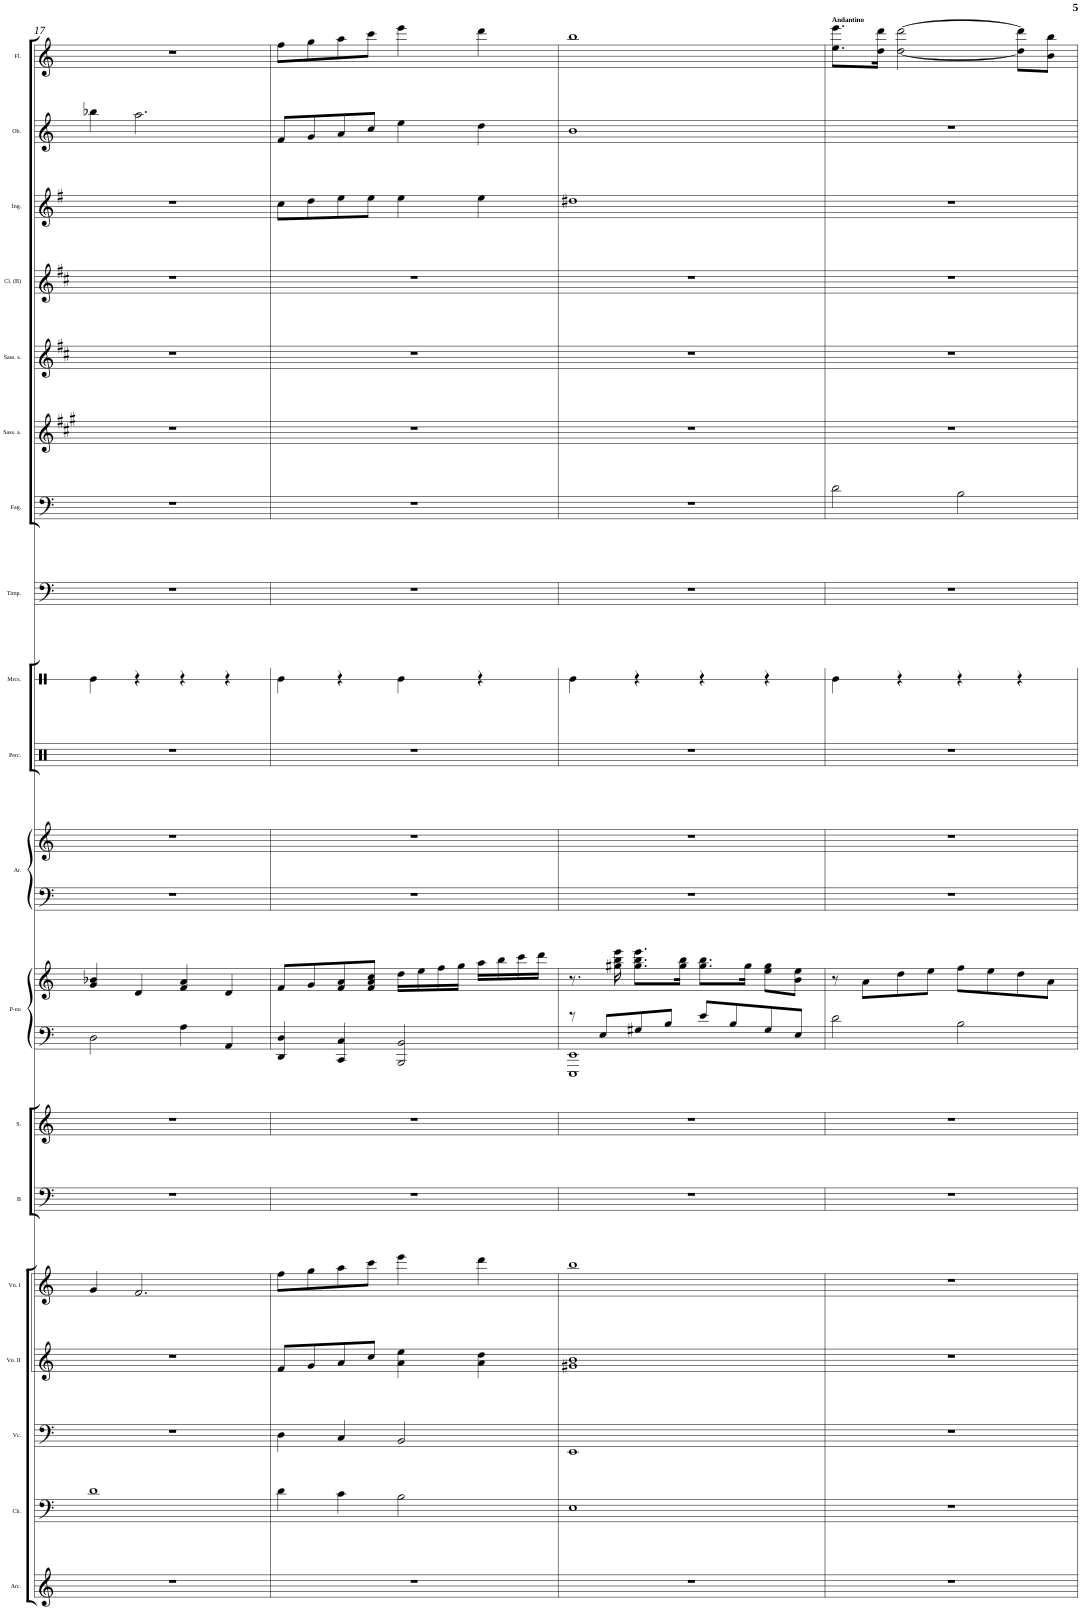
**kern	**kern	**kern	**kern	**kern	**kern	**kern	**kern	**kern	**kern	**kern	**kern	**kern	**kern	**kern	**kern	**kern	**kern	**kern	**kern	**kern
*part19	*part18	*part17	*part16	*part15	*part14	*part13	*part12	*part12	*part11	*part11	*part10	*part9	*part8	*part7	*part6	*part5	*part4	*part3	*part2	*part1
*staff21	*staff20	*staff19	*staff18	*staff17	*staff16	*staff15	*staff14	*staff13	*staff12	*staff11	*staff10	*staff9	*staff8	*staff7	*staff6	*staff5	*staff4	*staff3	*staff2	*staff1
*I"Archi	*I"Contrabass	*I"Violoncello	*I"Violino II	*I"Violino I	*I"Basso	*I"Soprano	*I"Piano	*	*I"Arpa	*	*I"Percussion	*I"Maracas	*I"Timpani	*I"Fagotto	*I"Sassofono alto	*I"Sassofono soprano	*I"Clarinetto in B	*I"Inglese	*I"Oboe	*I"Flauto
*I'Arc.	*I'Cb.	*I'Vc.	*I'Vn. II	*I'Vn. I	*I'B	*I'S.	*I'P-no	*	*I'Ar.	*	*I'Perc.	*I'Mrcs.	*I'Timp.	*I'Fag.	*I'Sass. a.	*I'Sass. s.	*I'Cl. (B)	*I'Ing.	*I'Ob.	*I'Fl.
!!LO:PB:g=z
*clefG2	*clefF4	*clefF4	*clefG2	*clefG2	*clefF4	*clefG2	*clefF4	*clefG2	*clefF4	*clefG2	*clefX	*clefX	*clefF4	*clefF4	*clefG2	*clefG2	*clefG2	*clefG2	*clefG2	*clefG2
*	*Trd7c12	*	*	*	*	*	*	*	*	*	*	*	*	*	*Trd5c9	*Trd1c2	*Trd1c2	*Trd4c7	*	*
*k[]	*k[]	*k[]	*k[]	*k[]	*k[]	*k[]	*k[]	*k[]	*k[]	*k[]	*k[]	*k[]	*k[]	*k[]	*k[f#c#g#]	*k[f#c#]	*k[f#c#]	*k[f#]	*k[]	*k[]
*M4/4	*M4/4	*M4/4	*M4/4	*M4/4	*M4/4	*M4/4	*M4/4	*M4/4	*M4/4	*M4/4	*M4/4	*M4/4	*M4/4	*M4/4	*M4/4	*M4/4	*M4/4	*M4/4	*M4/4	*M4/4
=17	=17	=17	=17	=17	=17	=17	=17	=17	=17	=17	=17	=17	=17	=17	=17	=17	=17	=17	=17	=17
1r	1d	1r	1r	4g/	1r	1r	2D\	4g/ 4b-X/	1r	1r	1r	4Re\	1r	1r	1r	1r	1r	1r	4bb-X\	1r
.	.	.	.	2.f/	.	.	.	4d/	.	.	.	4r	.	.	.	.	.	.	2.aa\	.
.	.	.	.	.	.	.	4A\	4f/ 4a/	.	.	.	4r	.	.	.	.	.	.	.	.
.	.	.	.	.	.	.	4AA/	4d/	.	.	.	4r	.	.	.	.	.	.	.	.
=18	=18	=18	=18	=18	=18	=18	=18	=18	=18	=18	=18	=18	=18	=18	=18	=18	=18	=18	=18	=18
*	*	*	*	*	*	*	*^	*	*	*	*	*	*	*	*	*	*	*	*	*
1r	4d\	4D\	8f/L	8ff\L	1r	1r	1ryy	4DD/ 4D/	8f/L	1r	1r	1r	4Re\	1r	1r	1r	1r	1r	8cc\L	8f/L	8ff\L
.	.	.	8g/	8gg\	.	.	.	.	8g/	.	.	.	.	.	.	.	.	.	8dd\	8g/	8gg\
.	4c\	4C/	8a/	8aa\	.	.	.	4CC/ 4C/	8f/ 8a/	.	.	.	4r	.	.	.	.	.	8ee\	8a/	8aa\
.	.	.	8cc/J	8ccc\J	.	.	.	.	8f/ 8a/ 8cc/J	.	.	.	.	.	.	.	.	.	8ee\J	8cc/J	8ccc\J
.	2B\	2BB/	4a\ 4ee\	4eee\	.	.	.	2BBB/ 2BB/	16dd\LL	.	.	.	4Re\	.	.	.	.	.	4ee\	4ee\	4eee\
.	.	.	.	.	.	.	.	.	16ee\	.	.	.	.	.	.	.	.	.	.	.	.
.	.	.	.	.	.	.	.	.	16ff\	.	.	.	.	.	.	.	.	.	.	.	.
.	.	.	.	.	.	.	.	.	16gg\JJ	.	.	.	.	.	.	.	.	.	.	.	.
.	.	.	4a\ 4dd\	4ddd\	.	.	.	.	16aa\LL	.	.	.	4r	.	.	.	.	.	4ee\	4dd\	4ddd\
.	.	.	.	.	.	.	.	.	16bb\	.	.	.	.	.	.	.	.	.	.	.	.
.	.	.	.	.	.	.	.	.	16ccc\	.	.	.	.	.	.	.	.	.	.	.	.
.	.	.	.	.	.	.	.	.	16ddd\JJ	.	.	.	.	.	.	.	.	.	.	.	.
=19	=19	=19	=19	=19	=19	=19	=19	=19	=19	=19	=19	=19	=19	=19	=19	=19	=19	=19	=19	=19	=19
1r	1E	1EE	1g#X 1b	1bb	1r	1r	8rc	1EEE 1EE	8.r	1r	1r	1r	4Re\	1r	1r	1r	1r	1r	1dd#X	1b	1bb
.	.	.	.	.	.	.	8E/L	.	.	.	.	.	.	.	.	.	.	.	.	.	.
.	.	.	.	.	.	.	.	.	16gg#X\ 16bb\ 16eee\	.	.	.	.	.	.	.	.	.	.	.	.
.	.	.	.	.	.	.	8G#X/	.	8.gg#\ 8.bb\ 8.eee\L	.	.	.	4r	.	.	.	.	.	.	.	.
.	.	.	.	.	.	.	8B/J	.	.	.	.	.	.	.	.	.	.	.	.	.	.
.	.	.	.	.	.	.	.	.	16gg#\ 16bb\Jk	.	.	.	.	.	.	.	.	.	.	.	.
.	.	.	.	.	.	.	8e/L	.	8.gg#\ 8.bb\L	.	.	.	4r	.	.	.	.	.	.	.	.
.	.	.	.	.	.	.	8B/	.	.	.	.	.	.	.	.	.	.	.	.	.	.
.	.	.	.	.	.	.	.	.	16gg#\Jk	.	.	.	.	.	.	.	.	.	.	.	.
.	.	.	.	.	.	.	8G#/	.	8ee\ 8gg#\L	.	.	.	4r	.	.	.	.	.	.	.	.
.	.	.	.	.	.	.	8E/J	.	8b\ 8ee\J	.	.	.	.	.	.	.	.	.	.	.	.
*	*	*	*	*	*	*	*v	*v	*	*	*	*	*	*	*	*	*	*	*	*	*
=20	=20	=20	=20	=20	=20	=20	=20	=20	=20	=20	=20	=20	=20	=20	=20	=20	=20	=20	=20	=20
!	!	!	!	!	!	!	!	!	!	!	!	!	!	!	!	!	!	!	!	!LO:TX:a:B:t=Andantino
1r	1r	1r	1r	1r	1r	1r	2d\	8r	1r	1r	1r	4Re\	1r	2d\	1r	1r	1r	1r	1r	8.ee\ 8.eee\L
.	.	.	.	.	.	.	.	8a\L	.	.	.	.	.	.	.	.	.	.	.	.
.	.	.	.	.	.	.	.	.	.	.	.	.	.	.	.	.	.	.	.	16dd\ 16ddd\Jk
.	.	.	.	.	.	.	.	8dd\	.	.	.	4r	.	.	.	.	.	.	.	[2dd\ [2ddd\
.	.	.	.	.	.	.	.	8ee\J	.	.	.	.	.	.	.	.	.	.	.	.
.	.	.	.	.	.	.	2B\	8ff\L	.	.	.	4r	.	2B\	.	.	.	.	.	.
.	.	.	.	.	.	.	.	8ee\	.	.	.	.	.	.	.	.	.	.	.	.
.	.	.	.	.	.	.	.	8dd\	.	.	.	4r	.	.	.	.	.	.	.	8dd\] 8ddd\]L
.	.	.	.	.	.	.	.	8a\J	.	.	.	.	.	.	.	.	.	.	.	8b\ 8bb\J
=	=	=	=	=	=	=	=	=	=	=	=	=	=	=	=	=	=	=	=	=
*-	*-	*-	*-	*-	*-	*-	*-	*-	*-	*-	*-	*-	*-	*-	*-	*-	*-	*-	*-	*-
